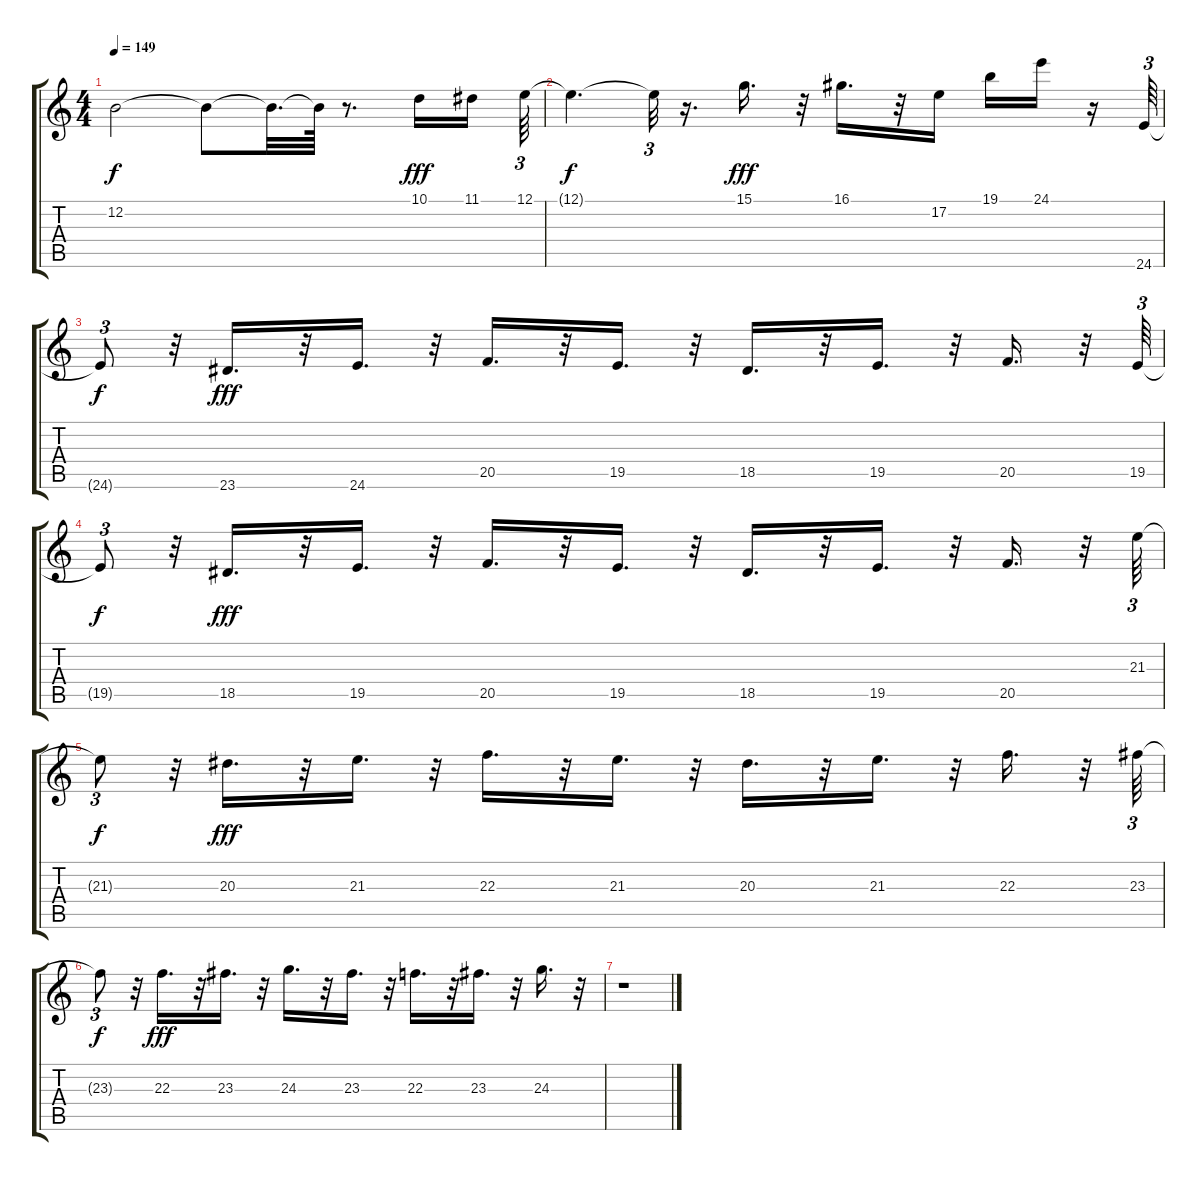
\track "" {instrument lead2sawtooth}
\staff {score tabs}
\tuning (E4 B3 G3 D3 A2 E2) {hide}
\ts (4 4)
\tempo 149
\clef g2
\ks c
12.2{t}.2{dy f} 12.2{t}.8 12.2{t}.32{d} 12.2{t}.64 r.8{d} 10.1.16{dy fff} 11.1.16 12.1.64{tu (3 2)} |
12.1{t}.4{d dy f} 12.1{t}.32{tu (3 2)} r.16{d} 15.1.16{d dy fff} r.32 16.1.16{d} r.32 17.2.16 19.1.16 24.1.16 r.16 24.6.64{tu (3 2)} |
24.6{t}.8{tu (3 2) dy f} r.32 23.6.16{d dy fff} r.32 24.6.16{d} r.32 20.5.16{d} r.32 19.5.16{d} r.32 18.5.16{d} r.32 19.5.16{d} r.32 20.5.16{d} r.32 19.5.64{tu (3 2)} |
19.5{t}.8{tu (3 2) dy f} r.32 18.5.16{d dy fff} r.32 19.5.16{d} r.32 20.5.16{d} r.32 19.5.16{d} r.32 18.5.16{d} r.32 19.5.16{d} r.32 20.5.16{d} r.32 21.3.64{tu (3 2)} |
21.3{t}.8{tu (3 2) dy f} r.32 20.3.16{d dy fff} r.32 21.3.16{d} r.32 22.3.16{d} r.32 21.3.16{d} r.32 20.3.16{d} r.32 21.3.16{d} r.32 22.3.16{d} r.32 23.3.64{tu (3 2)} |
23.3{t}.8{tu (3 2) dy f} r.32 22.3.16{d dy fff} r.32 23.3.16{d} r.32 24.3.16{d} r.32 23.3.16{d} r.32 22.3.16{d} r.32 23.3.16{d} r.32 24.3.16{d} r.32 |
r.1
